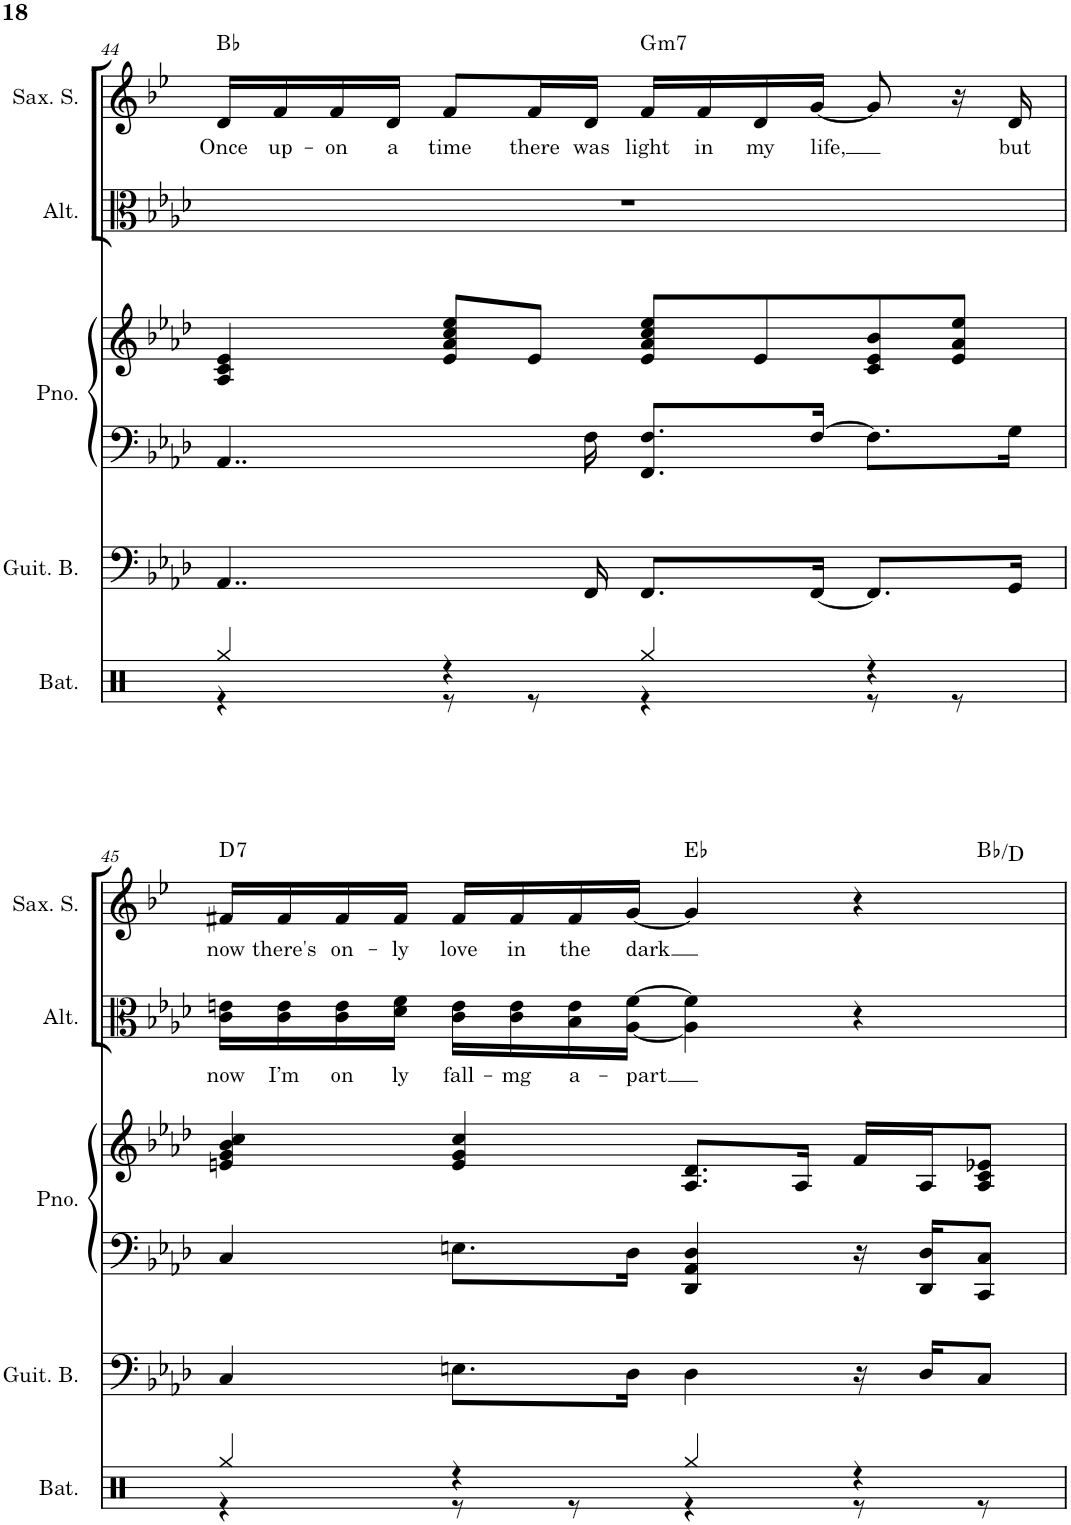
**kern	**kern	**kern	**kern	**kern	**text	**kern	**text	**harte
*part5	*part4	*part3	*part3	*part2	*part2	*part1	*part1	*part1
*staff6	*staff5	*staff4	*staff3	*staff2	*staff2	*staff1	*staff1	*
*I"Set de batterie	*I"Guitare basse	*I"Piano	*	*I"Altos	*	*I"Saxophone soprano	*	*
*I'Bat.	*I'Guit. B.	*I'Pno.	*	*I'Alt.	*	*I'Sax. S.	*	*
!!LO:PB:g=z
*clefX	*clefF4	*clefF4	*clefG2	*clefC3	*	*clefG2	*	*
*	*Trd7c12	*	*	*	*	*Trd1c2	*	*
*k[]	*k[b-e-a-d-]	*k[b-e-a-d-]	*k[b-e-a-d-]	*k[b-e-a-d-]	*	*k[b-e-]	*	*
*M4/4	*M4/4	*M4/4	*M4/4	*M4/4	*	*M4/4	*	*
=44	=44	=44	=44	=44	=44	=44	=44	=44
*^	*	*	*	*	*	*	*	*
!	!	!	!	!	!	!	!	!LO:LY:b	!
4Rgg/	4r	4..AA-/	4..AA-/	4A-/ 4c/ 4e-/	1r	.	16d/LL	Once	Bb:maj
!	!	!	!	!	!	!	!	!LO:LY:b	!
.	.	.	.	.	.	.	16f/	up-	.
!	!	!	!	!	!	!	!	!LO:LY:b	!
.	.	.	.	.	.	.	16f/	-on	.
!	!	!	!	!	!	!	!	!LO:LY:b	!
.	.	.	.	.	.	.	16d/JJ	a	.
!	!	!	!	!	!	!	!	!LO:LY:b	!
4r	8r	.	.	8e-/ 8a-/ 8cc/ 8ee-/L	.	.	8f/L	time	.
!	!	!	!	!	!	!	!	!LO:LY:b	!
.	8r	.	.	8e-/J	.	.	16f/L	there	.
!	!	!	!	!	!	!	!	!LO:LY:b	!
.	.	16FF/	16F\	.	.	.	16d/JJ	was	.
!	!	!	!	!	!	!	!	!LO:LY:b	!LO:H:kt=m7
4Rgg/	4r	8.FF/L	8.FF/ 8.F/L	8e-/ 8a-/ 8cc/ 8ee-/L	.	.	16f/LL	light	G:min7
!	!	!	!	!	!	!	!	!LO:LY:b	!
.	.	.	.	.	.	.	16f/	in	.
!	!	!	!	!	!	!	!	!LO:LY:b	!
.	.	.	.	8e-/	.	.	16d/	my	.
!	!	!	!	!	!	!	!	!LO:LY:b	!
.	.	[16FF/Jk	[16F/Jk	.	.	.	[16g/JJ	life,	.
4r	8r	8.FF/L]	8.F\L]	8c/ 8e-/ 8b-/	.	.	8g/]	.	.
.	8r	.	.	8e-/ 8a-/ 8ee-/J	.	.	16r	.	.
!	!	!	!	!	!	!	!	!LO:LY:b	!
.	.	16GG/Jk	16G\Jk	.	.	.	16d/	but	.
!!LO:LB:g=z
=45	=45	=45	=45	=45	=45	=45	=45	=45	=45
!	!	!	!	!	!	!LO:LY:b	!	!LO:LY:b	!LO:H:kt=7
*	*	*	*	*	*	*	*^	*	*
4Rgg/	4r	4C/	4C/	4en/ 4g/ 4b-/ 4cc/	16c\ 16en\LL	now	16f#X/LL	2..ryy	now	D:7
!	!	!	!	!	!	!LO:LY:b	!	!	!LO:LY:b	!
.	.	.	.	.	16c\ 16e\	I’m	16f#/	.	there's	.
!	!	!	!	!	!	!LO:LY:b	!	!	!LO:LY:b	!
.	.	.	.	.	16c\ 16e\	on	16f#/	.	on-	.
!	!	!	!	!	!	!LO:LY:b	!	!	!LO:LY:b	!
.	.	.	.	.	16d-\ 16f\JJ	ly	16f#/JJ	.	-ly	.
!	!	!	!	!	!	!LO:LY:b	!	!	!LO:LY:b	!
4r	8r	8.En\L	8.En\L	4e/ 4g/ 4cc/	16c\ 16e\LL	fall-	16f#/LL	.	love	.
!	!	!	!	!	!	!LO:LY:b	!	!	!LO:LY:b	!
.	.	.	.	.	16c\ 16e\	-mg	16f#/	.	in	.
!	!	!	!	!	!	!LO:LY:b	!	!	!LO:LY:b	!
.	8r	.	.	.	16B-\ 16e\	a-	16f#/	.	the	.
!	!	!	!	!	!	!LO:LY:b	!	!	!LO:LY:b	!
.	.	16D-\Jk	16D-\Jk	.	[16A-\ [16f\JJ	-part	[16g/JJ	.	dark	.
4Rgg/	4r	4D-\	4DD-/ 4AA-/ 4D-/	8.A-/ 8.d-/L	4A-\] 4f\]	.	4g/]	.	.	Eb:maj
.	.	.	.	16A-/Jk	.	.	.	.	.	.
4r	8r	16r	16r	16f/LL	4r	.	4r	.	.	.
.	.	16D-/KL	16DD-/ 16D-/KL	16A-/J	.	.	.	.	.	.
.	8r	8C/J	8CC/ 8C/J	8A-/ 8c/ 8e-X/J	.	.	.	8ryy	.	Bb:maj/3
*v	*v	*	*	*	*	*	*v	*v	*	*
=	=	=	=	=	=	=	=	=
*-	*-	*-	*-	*-	*-	*-	*-	*-
